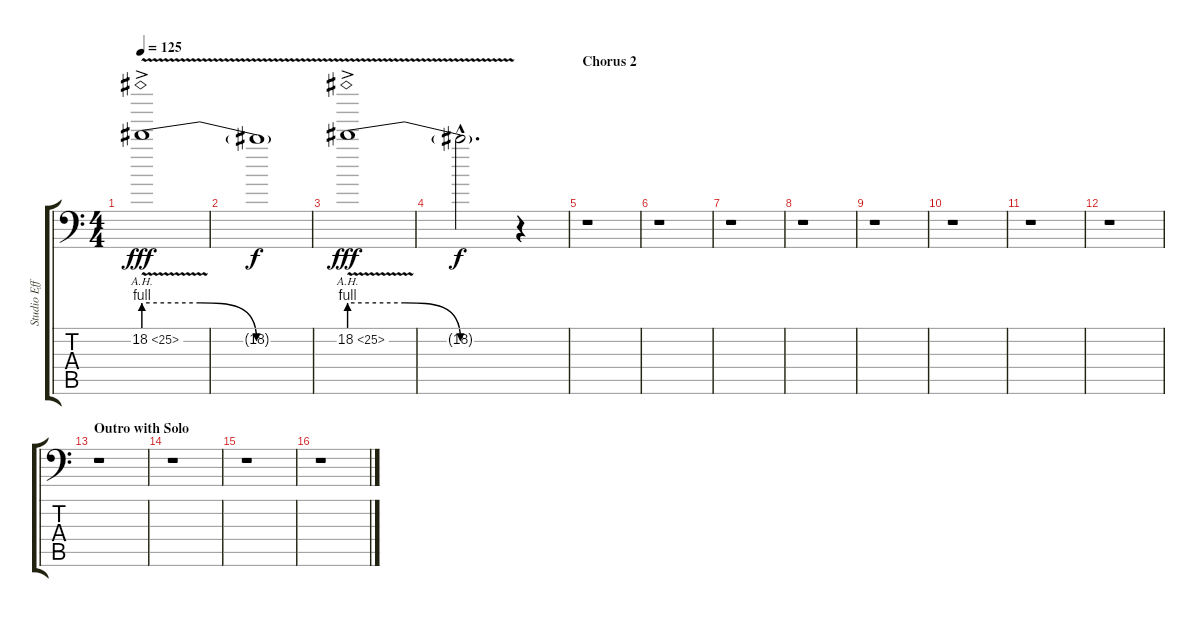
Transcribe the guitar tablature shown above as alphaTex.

\track ("Studio Effects - Samples 1" "Studio Eff") {instrument overdrivenguitar}
\staff {score tabs}
\tuning (C4 G3 Eb3 Bb2 F2 Bb1) {hide}
\ts (4 4)
\tempo 125
\clef f4
\ks c
18.2{be (custom 0 4 20 4 40 0 60 0) ah 7 v ac}.1{dy fff} |
18.2{t}.1{dy f} |
18.2{be (custom 0 4 20 4 40 0 60 0) ah 7 v ac}.1{dy fff} |
18.2{hac t}.2{d dy f} r.4 |
\section ("" "Chorus 2")
r.1 |
r.1 |
r.1 |
r.1 |
r.1 |
r.1 |
r.1 |
r.1 |
\section ("" "Outro with Solo")
r.1 |
r.1 |
r.1 |
r.1
